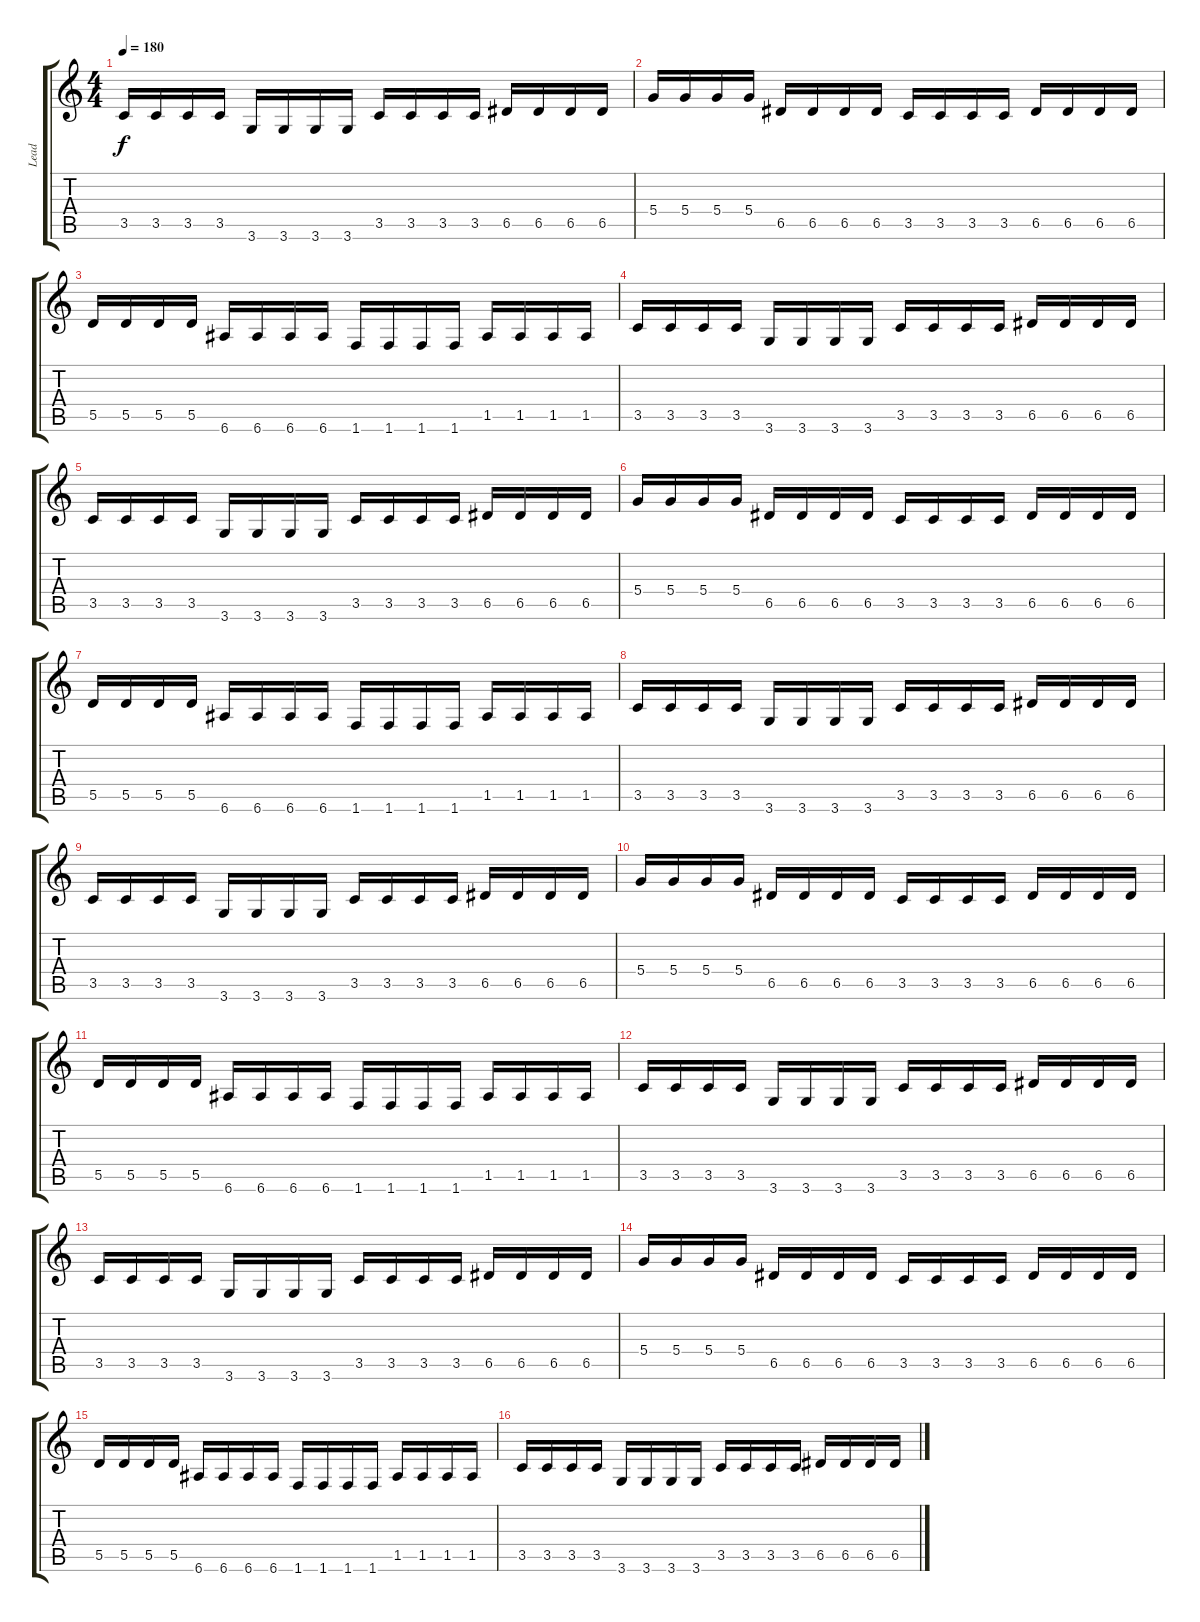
\track ("Lead" "Lead") {instrument distortionguitar}
\staff {score tabs}
\tuning (E4 B3 G3 D3 A2 E2) {hide}
\ts (4 4)
\tempo 180
\clef g2
\ks c
3.5.16{dy f} 3.5.16 3.5.16 3.5.16 3.6.16 3.6.16 3.6.16 3.6.16 3.5.16 3.5.16 3.5.16 3.5.16 6.5.16 6.5.16 6.5.16 6.5.16 |
5.4.16 5.4.16 5.4.16 5.4.16 6.5.16 6.5.16 6.5.16 6.5.16 3.5.16 3.5.16 3.5.16 3.5.16 6.5.16 6.5.16 6.5.16 6.5.16 |
5.5.16 5.5.16 5.5.16 5.5.16 6.6.16 6.6.16 6.6.16 6.6.16 1.6.16 1.6.16 1.6.16 1.6.16 1.5.16 1.5.16 1.5.16 1.5.16 |
3.5.16 3.5.16 3.5.16 3.5.16 3.6.16 3.6.16 3.6.16 3.6.16 3.5.16 3.5.16 3.5.16 3.5.16 6.5.16 6.5.16 6.5.16 6.5.16 |
3.5.16 3.5.16 3.5.16 3.5.16 3.6.16 3.6.16 3.6.16 3.6.16 3.5.16 3.5.16 3.5.16 3.5.16 6.5.16 6.5.16 6.5.16 6.5.16 |
5.4.16 5.4.16 5.4.16 5.4.16 6.5.16 6.5.16 6.5.16 6.5.16 3.5.16 3.5.16 3.5.16 3.5.16 6.5.16 6.5.16 6.5.16 6.5.16 |
5.5.16 5.5.16 5.5.16 5.5.16 6.6.16 6.6.16 6.6.16 6.6.16 1.6.16 1.6.16 1.6.16 1.6.16 1.5.16 1.5.16 1.5.16 1.5.16 |
3.5.16 3.5.16 3.5.16 3.5.16 3.6.16 3.6.16 3.6.16 3.6.16 3.5.16 3.5.16 3.5.16 3.5.16 6.5.16 6.5.16 6.5.16 6.5.16 |
3.5.16 3.5.16 3.5.16 3.5.16 3.6.16 3.6.16 3.6.16 3.6.16 3.5.16 3.5.16 3.5.16 3.5.16 6.5.16 6.5.16 6.5.16 6.5.16 |
5.4.16 5.4.16 5.4.16 5.4.16 6.5.16 6.5.16 6.5.16 6.5.16 3.5.16 3.5.16 3.5.16 3.5.16 6.5.16 6.5.16 6.5.16 6.5.16 |
5.5.16 5.5.16 5.5.16 5.5.16 6.6.16 6.6.16 6.6.16 6.6.16 1.6.16 1.6.16 1.6.16 1.6.16 1.5.16 1.5.16 1.5.16 1.5.16 |
3.5.16 3.5.16 3.5.16 3.5.16 3.6.16 3.6.16 3.6.16 3.6.16 3.5.16 3.5.16 3.5.16 3.5.16 6.5.16 6.5.16 6.5.16 6.5.16 |
3.5.16 3.5.16 3.5.16 3.5.16 3.6.16 3.6.16 3.6.16 3.6.16 3.5.16 3.5.16 3.5.16 3.5.16 6.5.16 6.5.16 6.5.16 6.5.16 |
5.4.16 5.4.16 5.4.16 5.4.16 6.5.16 6.5.16 6.5.16 6.5.16 3.5.16 3.5.16 3.5.16 3.5.16 6.5.16 6.5.16 6.5.16 6.5.16 |
5.5.16 5.5.16 5.5.16 5.5.16 6.6.16 6.6.16 6.6.16 6.6.16 1.6.16 1.6.16 1.6.16 1.6.16 1.5.16 1.5.16 1.5.16 1.5.16 |
3.5.16 3.5.16 3.5.16 3.5.16 3.6.16 3.6.16 3.6.16 3.6.16 3.5.16 3.5.16 3.5.16 3.5.16 6.5.16 6.5.16 6.5.16 6.5.16
